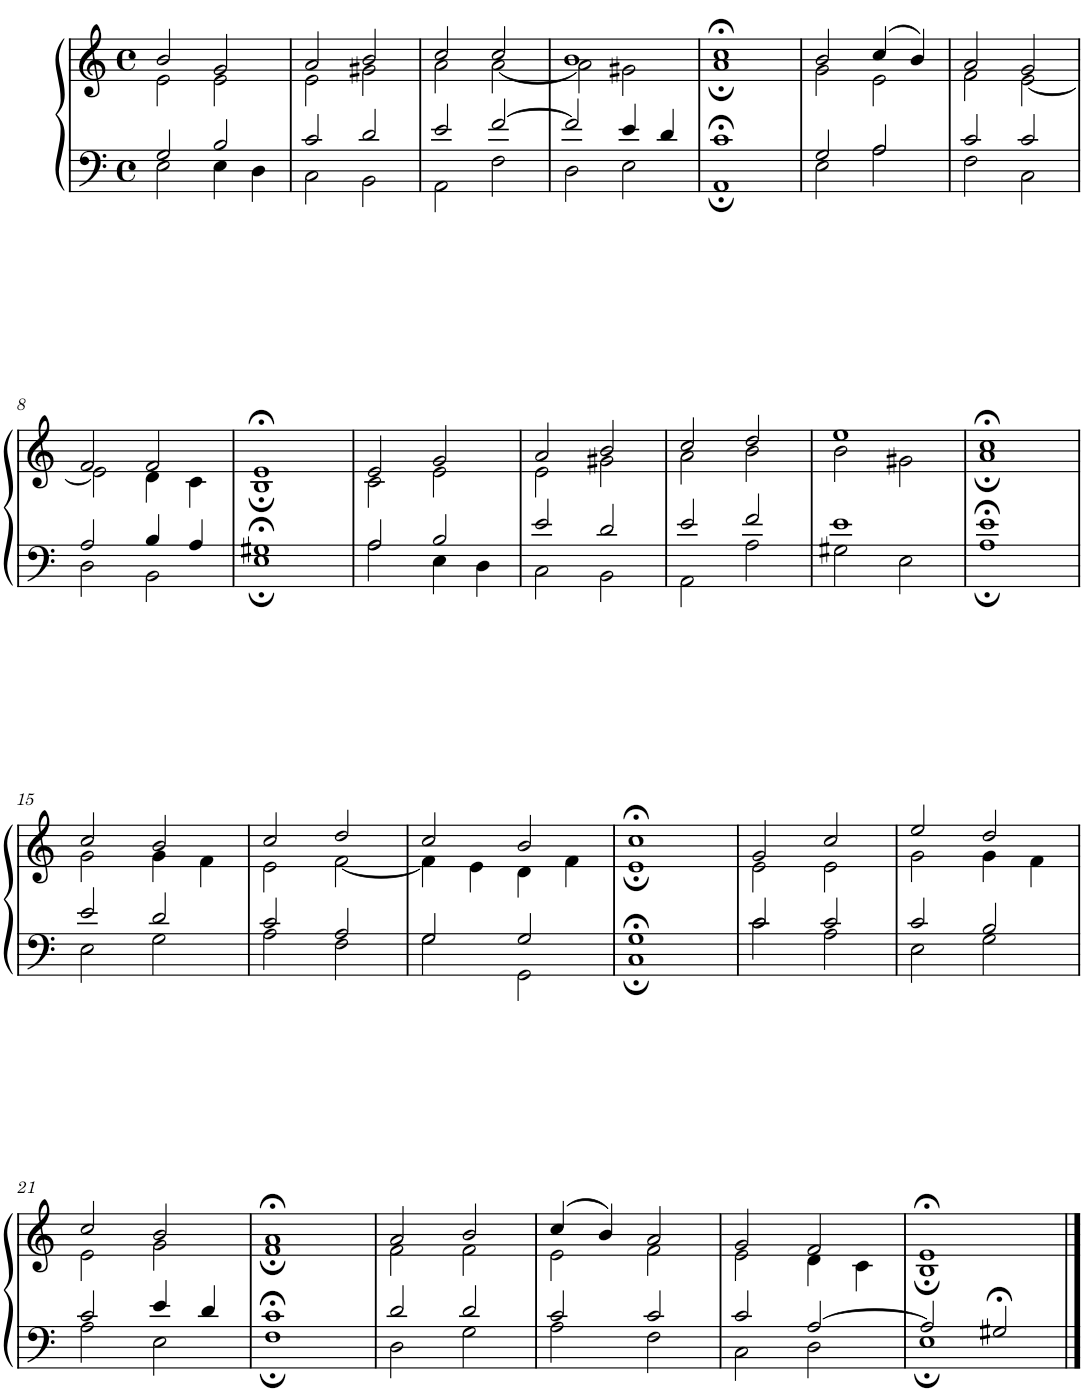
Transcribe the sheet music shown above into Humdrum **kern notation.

**kern	**kern
*part1	*part1
*staff2	*staff1
*I"Piano	*
*I'Pno.	*
*clefF4	*clefG2
*k[]	*k[]
*M4/4	*M4/4
*met(c)	*met(c)
=1	=1
*^	*^
2G/	2E\	2b/	2e\
2B/	4E\	2g/	2e\
.	4D\	.	.
=2	=2	=2	=2
2c/	2C\	2a/	2e\
2d/	2BB\	2b/	2g#X\
=3	=3	=3	=3
2e/	2AA\	2cc/	2a\
[2f/	2F\	2cc/	[2a\
=4	=4	=4	=4
2f/]	2D\	1b	2a\]
4e/	2E\	.	2g#X\
4d/	.	.	.
=5	=5	=5	=5
1c;<	1AA;	1cc;<	1a;
=6	=6	=6	=6
2G/	2E\	2b/	2g\
2A/	2A\	(4cc/	2e\
.	.	4b/)	.
=7	=7	=7	=7
2c/	2F\	2a/	2f\
2c/	2C\	2g/	[2e\
!!LO:LB:g=z	!!
=8	=8	=8	=8
2A/	2D\	2f/	2e\]
4B/	2BB\	2f/	4d\
4A/	.	.	4c\
=9	=9	=9	=9
1G#X;<	1E;	1e;<	1B;
=10	=10	=10	=10
2A/	2A\	2e/	2c\
2B/	4E\	2g/	2e\
.	4D\	.	.
=11	=11	=11	=11
2e/	2C\	2a/	2e\
2d/	2BB\	2b/	2g#X\
=12	=12	=12	=12
2e/	2AA\	2cc/	2a\
2f/	2A\	2dd/	2b\
=13	=13	=13	=13
1e	2G#X\	1ee	2b\
.	2E\	.	2g#X\
=14	=14	=14	=14
1e;<	1A;	1cc;<	1a;
!!LO:LB:g=z	!!
=15	=15	=15	=15
2e/	2E\	2cc/	2g\
2d/	2G\	2b/	4g\
.	.	.	4f\
=16	=16	=16	=16
2c/	2A\	2cc/	2e\
2A/	2F\	2dd/	[2f\
=17	=17	=17	=17
2G/	2G\	2cc/	4f\]
.	.	.	4e\
2G/	2GG\	2b/	4d\
.	.	.	4f\
=18	=18	=18	=18
1G;<	1C;	1cc;<	1e;
=19	=19	=19	=19
2c/	2c\	2g/	2e\
2c/	2A\	2cc/	2e\
=20	=20	=20	=20
2c/	2E\	2ee/	2g\
2B/	2G\	2dd/	4g\
.	.	.	4f\
!!LO:LB:g=z	!!
=21	=21	=21	=21
2c/	2A\	2cc/	2e\
4e/	2E\	2b/	2g\
4d/	.	.	.
=22	=22	=22	=22
1c;<	1F;	1a;<	1f;
=23	=23	=23	=23
2d/	2D\	2a/	2f\
2d/	2G\	2b/	2f\
=24	=24	=24	=24
2c/	2A\	(4cc/	2e\
.	.	4b/)	.
2c/	2F\	2a/	2f\
=25	=25	=25	=25
2c/	2C\	2g/	2e\
[2A/	2D\	2f/	4d\
.	.	.	4c\
=26	=26	=26	=26
2A/]	1E;	1e;<	1B;
2G#X;</	.	.	.
*v	*v	*	*
*	*v	*v
==	==
*-	*-
